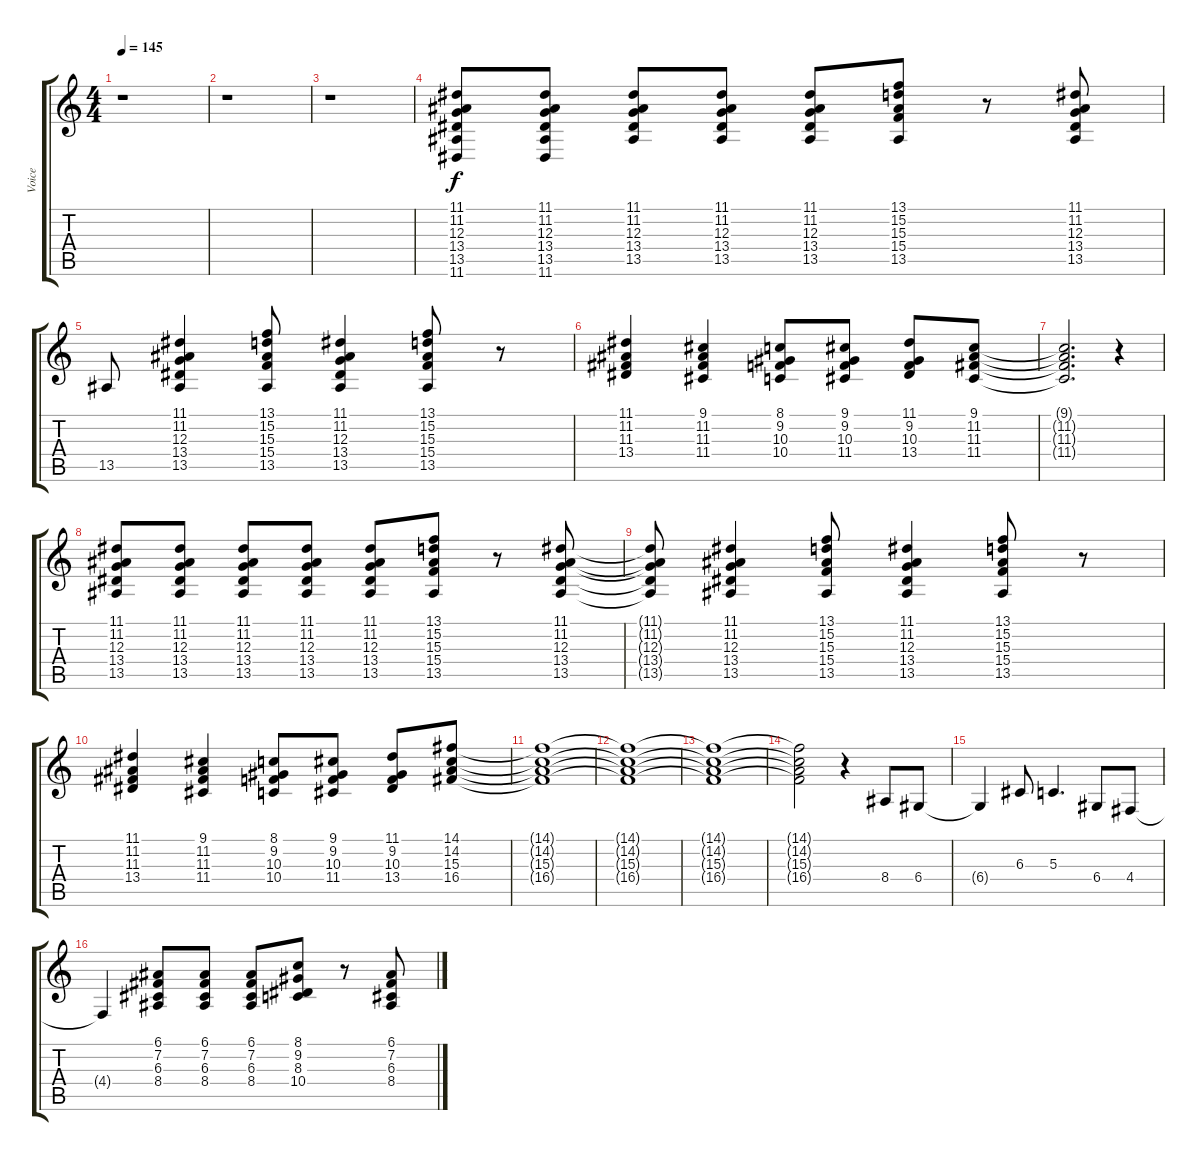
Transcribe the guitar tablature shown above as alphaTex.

\track ("Voice" "Voice") {instrument acousticgrandpiano}
\staff {score tabs}
\tuning (E4 B3 G3 D3 A2 E2) {hide}
\ts (4 4)
\tempo 145
\clef g2
\ks c
r.1{dy f instrument acousticgrandpiano} |
r.1 |
r.1 |
(11.1 11.2 12.3 13.4 13.5 11.6).8 (11.1 11.2 12.3 13.4 13.5 11.6).8 (11.1 11.2 12.3 13.4 13.5).8 (11.1 11.2 12.3 13.4 13.5).8 (11.1 11.2 12.3 13.4 13.5).8 (13.1 15.2 15.3 15.4 13.5).8 r.8 (11.1 11.2 12.3 13.4 13.5).8 |
13.5.8 (11.1 11.2 12.3 13.4 13.5).4 (13.1 15.2 15.3 15.4 13.5).8 (11.1 11.2 12.3 13.4 13.5).4 (13.1 15.2 15.3 15.4 13.5).8 r.8 |
(11.1 11.2 11.3 13.4).4 (9.1 11.2 11.3 11.4).4 (8.1 9.2 10.3 10.4).8 (9.1 9.2 10.3 11.4).8 (11.1 9.2 10.3 13.4).8 (9.1 11.2 11.3 11.4).8 |
(9.1{t} 11.2{t} 11.3{t} 11.4{t}).2{d} r.4 |
(11.1 11.2 12.3 13.4 13.5).8 (11.1 11.2 12.3 13.4 13.5).8 (11.1 11.2 12.3 13.4 13.5).8 (11.1 11.2 12.3 13.4 13.5).8 (11.1 11.2 12.3 13.4 13.5).8 (13.1 15.2 15.3 15.4 13.5).8 r.8 (11.1 11.2 12.3 13.4 13.5).8 |
(11.1{t} 11.2{t} 12.3{t} 13.4{t} 13.5{t}).8 (11.1 11.2 12.3 13.4 13.5).4 (13.1 15.2 15.3 15.4 13.5).8 (11.1 11.2 12.3 13.4 13.5).4 (13.1 15.2 15.3 15.4 13.5).8 r.8 |
(11.1 11.2 11.3 13.4).4 (9.1 11.2 11.3 11.4).4 (8.1 9.2 10.3 10.4).8 (9.1 9.2 10.3 11.4).8 (11.1 9.2 10.3 13.4).8 (14.1 14.2 15.3 16.4).8 |
(14.1{t} 14.2{t} 15.3{t} 16.4{t}).1 |
(14.1{t} 14.2{t} 15.3{t} 16.4{t}).1 |
(14.1{t} 14.2{t} 15.3{t} 16.4{t}).1 |
(14.1{t} 14.2{t} 15.3{t} 16.4{t}).2 r.4 8.4.8 6.4.8 |
6.4{t}.4 6.3.8 5.3.4{d} 6.4.8 4.4.8 |
4.4{t}.4 (6.1 7.2 6.3 8.4).8 (6.1 7.2 6.3 8.4).8 (6.1 7.2 6.3 8.4).8 (8.1 9.2 8.3 10.4).8 r.8 (6.1 7.2 6.3 8.4).8
